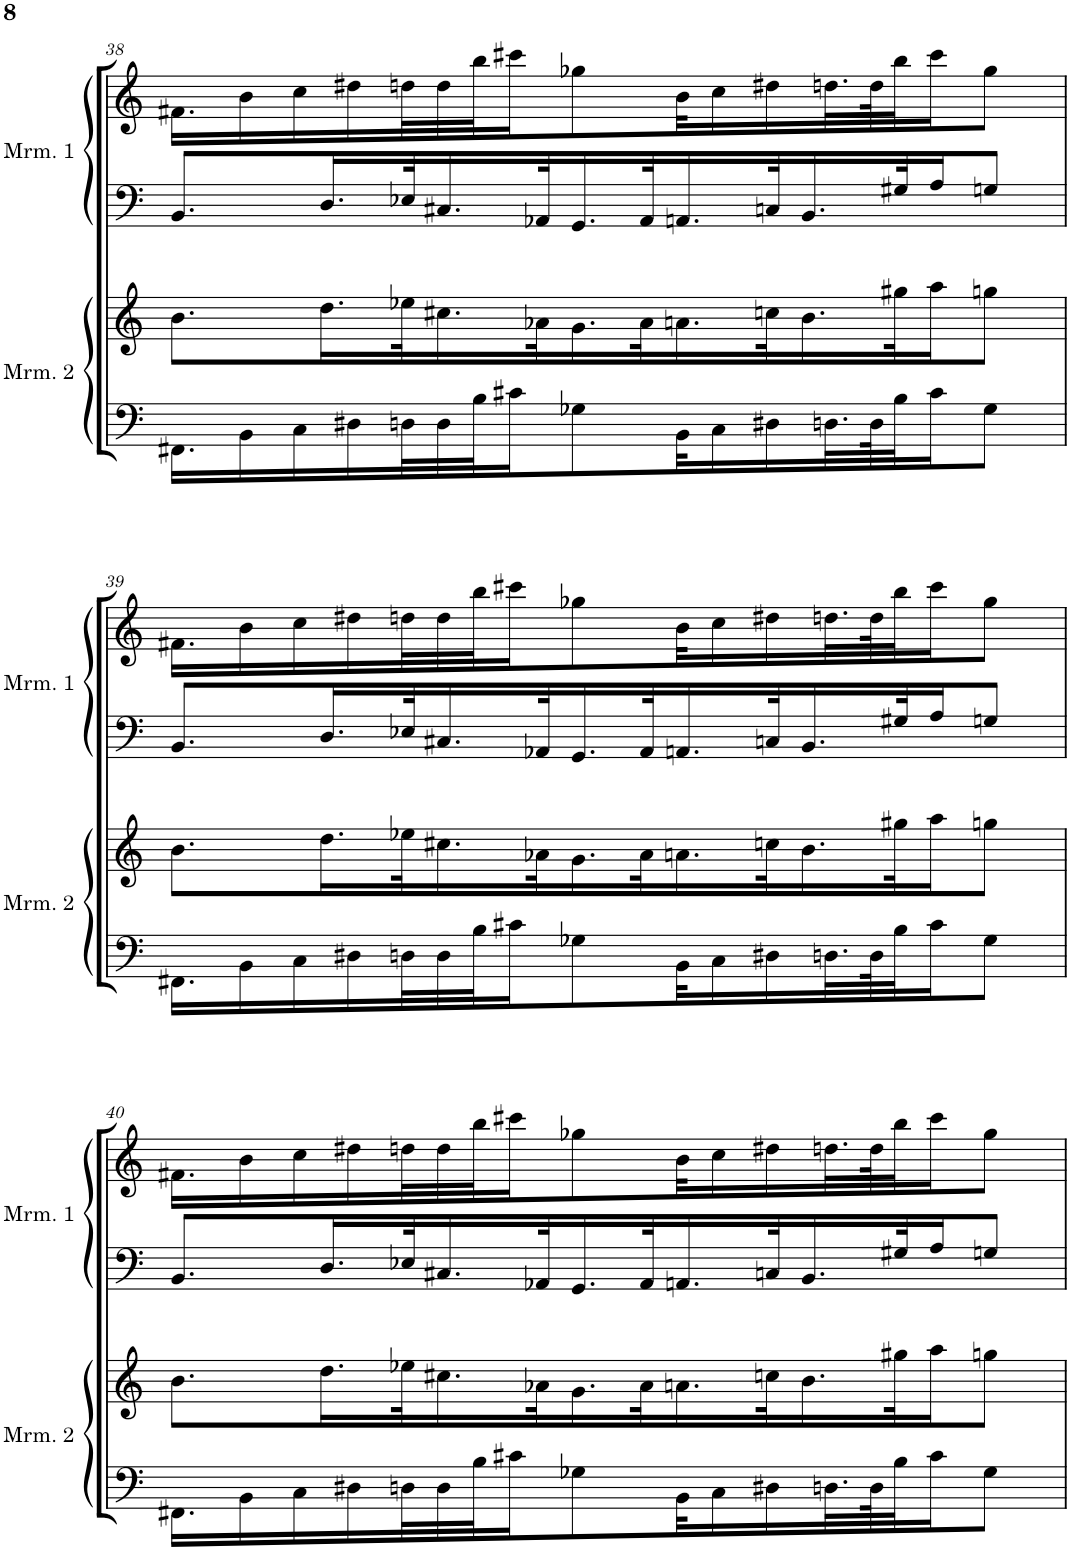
**kern	**kern	**kern	**kern
*part4	*part3	*part2	*part1
*staff4	*staff3	*staff2	*staff1
*I"Marimba 2	*I"Marimba 2	*I"Marimba 1	*I"Marimba 1
*I'Mrm. 2	*I'Mrm. 2	*I'Mrm. 1	*I'Mrm. 1
!!LO:PB:g=z
*clefF4	*clefG2	*clefF4	*clefG2
*k[]	*k[]	*k[]	*k[]
*M4/4	*M4/4	*M4/4	*M4/4
=38	=38	=38	=38
16.FF#X\LL	8.b\L	8.BB/L	16.f#X\LL
16BB\	.	.	16b\
16C\	.	.	16cc\
.	16.dd\L	16.D/L	.
16D#X\	.	.	16dd#X\
32Dn\L	32ee-X\K	32E-X/K	32ddn\L
32D\	16.cc#X\	16.C#X/	32dd\
32B\J	.	.	32bb\J
16c#X\J	.	.	16ccc#X\J
.	32a-X\K	32AA-X/K	.
8G-X\	16.g\	16.GG/	8gg-X\
.	32a-\K	32AA-/K	.
32BB\KL	16.an\	16.AAn/	32b\KL
16C\	.	.	16cc\
16D#X\	32ccn\K	32Cn/K	16dd#X\
.	16.b\	16.BB/	.
32.Dn\L	.	.	32.ddn\L
64D\K	.	.	64dd\K
32B\J	32gg#X\K	32G#X/K	32bb\J
16c#\J	16aa\J	16A/J	16ccc#\J
8G-\J	8ggn\J	8Gn/J	8gg-\J
!!LO:LB:g=z
=39	=39	=39	=39
16.FF#X\LL	8.b\L	8.BB/L	16.f#X\LL
16BB\	.	.	16b\
16C\	.	.	16cc\
.	16.dd\L	16.D/L	.
16D#X\	.	.	16dd#X\
32Dn\L	32ee-X\K	32E-X/K	32ddn\L
32D\	16.cc#X\	16.C#X/	32dd\
32B\J	.	.	32bb\J
16c#X\J	.	.	16ccc#X\J
.	32a-X\K	32AA-X/K	.
8G-X\	16.g\	16.GG/	8gg-X\
.	32a-\K	32AA-/K	.
32BB\KL	16.an\	16.AAn/	32b\KL
16C\	.	.	16cc\
16D#X\	32ccn\K	32Cn/K	16dd#X\
.	16.b\	16.BB/	.
32.Dn\L	.	.	32.ddn\L
64D\K	.	.	64dd\K
32B\J	32gg#X\K	32G#X/K	32bb\J
16c#\J	16aa\J	16A/J	16ccc#\J
8G-\J	8ggn\J	8Gn/J	8gg-\J
!!LO:LB:g=z
=40	=40	=40	=40
16.FF#X\LL	8.b\L	8.BB/L	16.f#X\LL
16BB\	.	.	16b\
16C\	.	.	16cc\
.	16.dd\L	16.D/L	.
16D#X\	.	.	16dd#X\
32Dn\L	32ee-X\K	32E-X/K	32ddn\L
32D\	16.cc#X\	16.C#X/	32dd\
32B\J	.	.	32bb\J
16c#X\J	.	.	16ccc#X\J
.	32a-X\K	32AA-X/K	.
8G-X\	16.g\	16.GG/	8gg-X\
.	32a-\K	32AA-/K	.
32BB\KL	16.an\	16.AAn/	32b\KL
16C\	.	.	16cc\
16D#X\	32ccn\K	32Cn/K	16dd#X\
.	16.b\	16.BB/	.
32.Dn\L	.	.	32.ddn\L
64D\K	.	.	64dd\K
32B\J	32gg#X\K	32G#X/K	32bb\J
16c#\J	16aa\J	16A/J	16ccc#\J
8G-\J	8ggn\J	8Gn/J	8gg-\J
=	=	=	=
*-	*-	*-	*-
